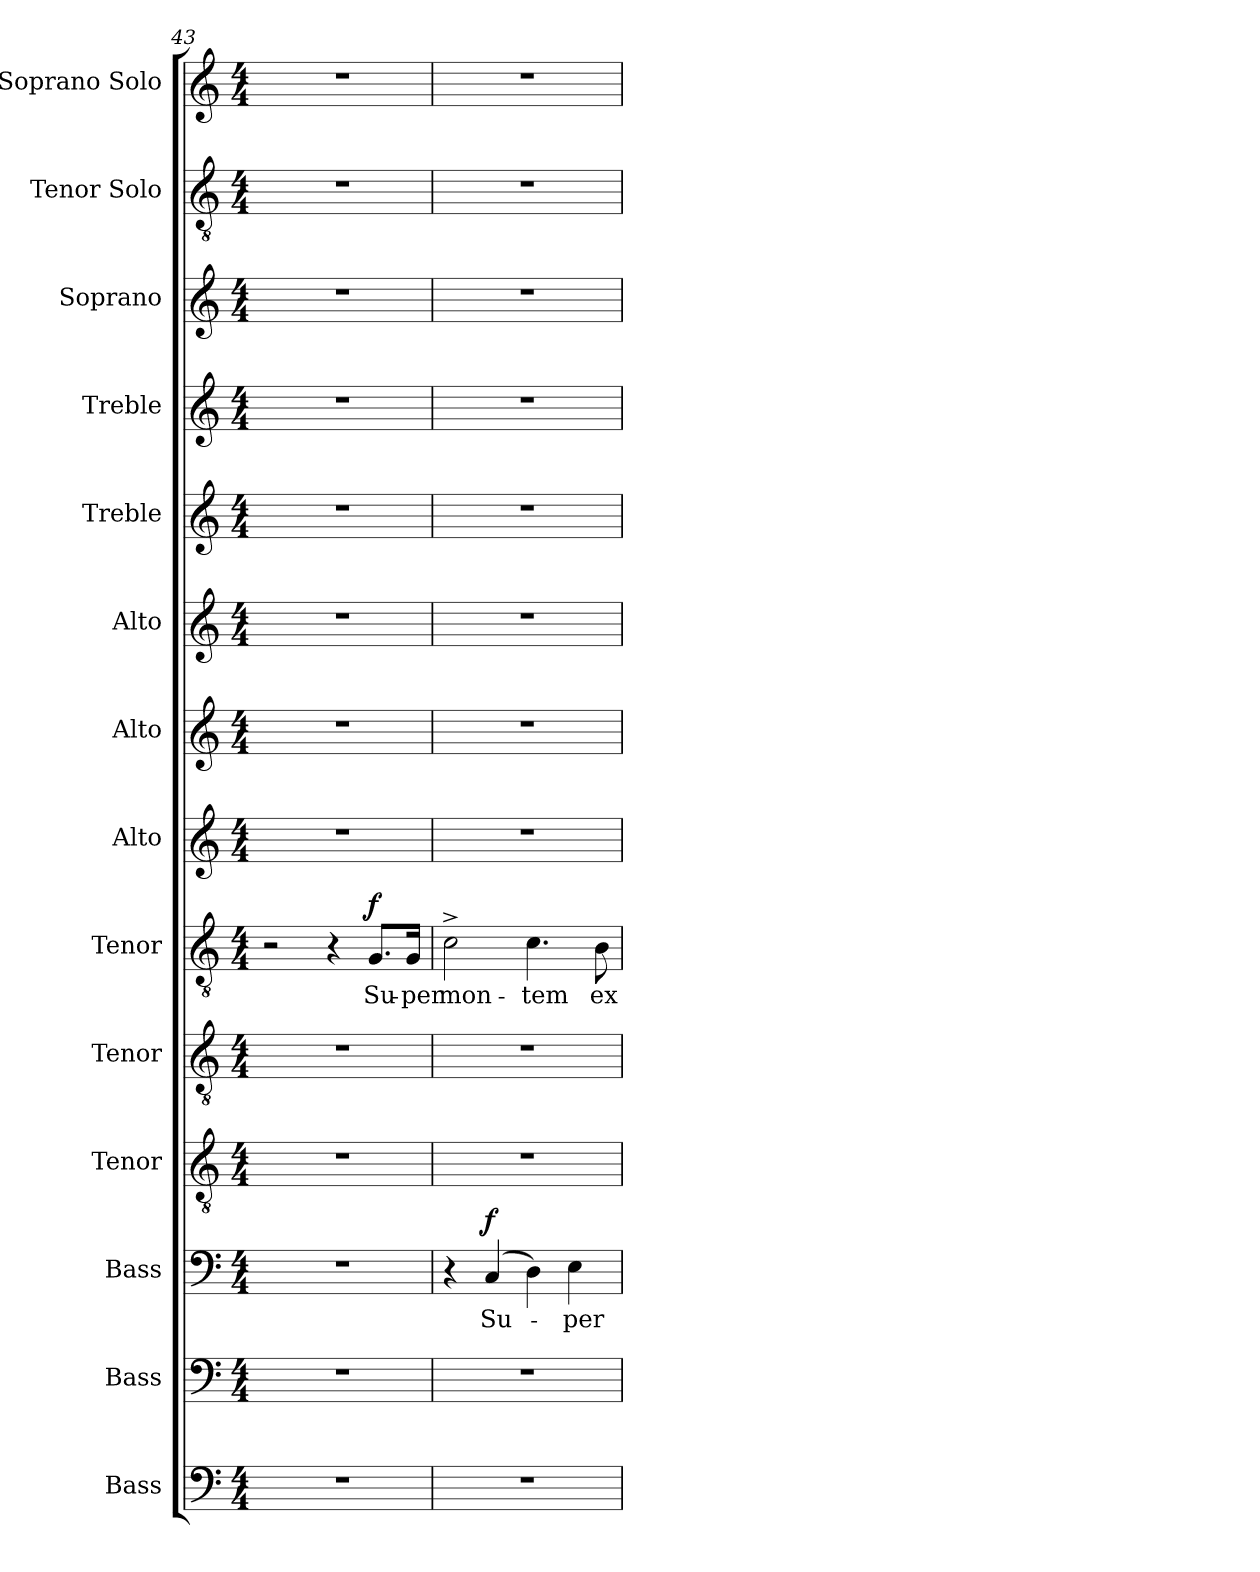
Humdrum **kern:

**kern	**kern	**kern	**text	**dynam	**kern	**kern	**kern	**text	**dynam	**kern	**kern	**kern	**kern	**kern	**kern	**kern	**kern
*part14	*part13	*part12	*part12	*part12	*part11	*part10	*part9	*part9	*part9	*part8	*part7	*part6	*part5	*part4	*part3	*part2	*part1
*staff14	*staff13	*staff12	*staff12	*staff12	*staff11	*staff10	*staff9	*staff9	*staff9	*staff8	*staff7	*staff6	*staff5	*staff4	*staff3	*staff2	*staff1
*I"Bass	*I"Bass	*I"Bass	*	*	*I"Tenor	*I"Tenor	*I"Tenor	*	*	*I"Alto	*I"Alto	*I"Alto	*I"Treble	*I"Treble	*I"Soprano	*I"Tenor Solo	*I"Soprano Solo
*I'B. 2.	*I'B. 1.	*I'B.	*	*	*I'T. 2.	*I'T. 1.	*I'T.	*	*	*I'A. 2.	*I'A. 1.	*I'A.	*	*	*I'S.	*I'T.  Solo	*I'S.  Solo
*clefF4	*clefF4	*clefF4	*	*	*clefGv2	*clefGv2	*clefGv2	*	*	*clefG2	*clefG2	*clefG2	*clefG2	*clefG2	*clefG2	*clefGv2	*clefG2
*	*	*	*	*	*ITrd7c12	*ITrd7c12	*ITrd7c12	*	*	*	*	*	*	*	*	*ITrd7c12	*
*k[]	*k[]	*k[]	*	*	*k[]	*k[]	*k[]	*	*	*k[]	*k[]	*k[]	*k[]	*k[]	*k[]	*k[]	*k[]
*C:	*C:	*C:	*	*	*C:	*C:	*C:	*	*	*C:	*C:	*C:	*C:	*C:	*C:	*C:	*C:
*M4/4	*M4/4	*M4/4	*	*	*M4/4	*M4/4	*M4/4	*	*	*M4/4	*M4/4	*M4/4	*M4/4	*M4/4	*M4/4	*M4/4	*M4/4
*MM112	*MM112	*MM112	*	*	*MM112	*MM112	*MM112	*	*	*MM112	*MM112	*MM112	*MM112	*MM112	*MM112	*MM112	*MM112
=43	=43	=43	=43	=43	=43	=43	=43	=43	=43	=43	=43	=43	=43	=43	=43	=43	=43
1r	1r	1r	.	.	1r	1r	2r	.	.	1r	1r	1r	1r	1r	1r	1r	1r
.	.	.	.	.	.	.	4r	.	.	.	.	.	.	.	.	.	.
!	!	!	!	!	!	!	!	!LO:LY:b:color=#000000	!	!	!	!	!	!	!	!	!
.	.	.	.	.	.	.	8.GGi/L	Su-	f	.	.	.	.	.	.	.	.
!	!	!	!	!	!	!	!	!LO:LY:b:color=#000000	!	!	!	!	!	!	!	!	!
.	.	.	.	.	.	.	16GGi/Jk	-per	.	.	.	.	.	.	.	.	.
=44	=44	=44	=44	=44	=44	=44	=44	=44	=44	=44	=44	=44	=44	=44	=44	=44	=44
!	!	!	!	!	!	!	!	!LO:LY:b:color=#000000	!	!	!	!	!	!	!	!	!
1r	1r	4r	.	.	1r	1r	2C^i\	mon-	.	1r	1r	1r	1r	1r	1r	1r	1r
!	!	!	!LO:LY:b:color=#000000	!	!	!	!	!	!	!	!	!	!	!	!	!	!
.	.	(4Ci/	Su-	f	.	.	.	.	.	.	.	.	.	.	.	.	.
!	!	!	!	!	!	!	!	!LO:LY:b:color=#000000	!	!	!	!	!	!	!	!	!
.	.	4Di\)	.	.	.	.	4.Ci\	-tem	.	.	.	.	.	.	.	.	.
!	!	!	!LO:LY:b:color=#000000	!	!	!	!	!	!	!	!	!	!	!	!	!	!
.	.	4Ei\	-per	.	.	.	.	.	.	.	.	.	.	.	.	.	.
!	!	!	!	!	!	!	!	!LO:LY:b:color=#000000	!	!	!	!	!	!	!	!	!
.	.	.	.	.	.	.	8BBi\	ex-	.	.	.	.	.	.	.	.	.
=	=	=	=	=	=	=	=	=	=	=	=	=	=	=	=	=	=
*-	*-	*-	*-	*-	*-	*-	*-	*-	*-	*-	*-	*-	*-	*-	*-	*-	*-
